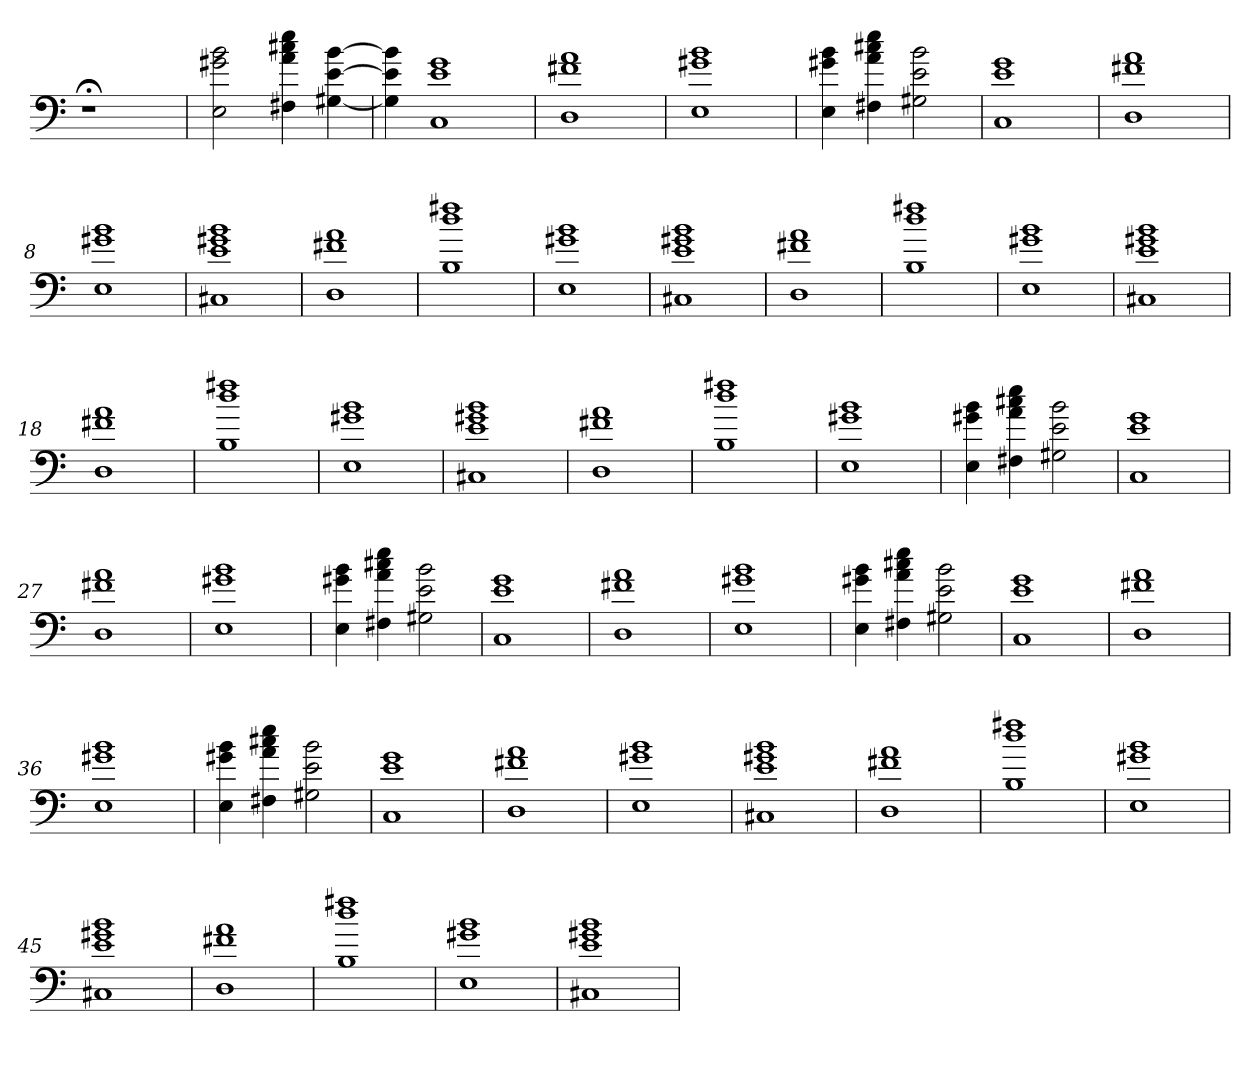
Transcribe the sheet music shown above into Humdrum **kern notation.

**kern
*part1
*staff1
=
1r;<
=1
2E 2g#X 2b
4F#X 4a 4cc#X 4ee
[4G#X [4e [4b
=2
4G#] 4e] 4b]
1C 1e 1g
=3
1D 1f#X 1a
=4
1E 1g#X 1b
=5
4E 4g#X 4b
4F#X 4a 4cc#X 4ee
2G#X 2e 2b
=6
1C 1e 1g
=7
1D 1f#X 1a
=8
1E 1g#X 1b
=9
1C#X 1e 1g#X 1b
=10
1D 1f#X 1a
=11
1B 1dd 1ff#X
=12
1E 1g#X 1b
=13
1C#X 1e 1g#X 1b
=14
1D 1f#X 1a
=15
1B 1dd 1ff#X
=16
1E 1g#X 1b
=17
1C#X 1e 1g#X 1b
=18
1D 1f#X 1a
=19
1B 1dd 1ff#X
=20
1E 1g#X 1b
=21
1C#X 1e 1g#X 1b
=22
1D 1f#X 1a
=23
1B 1dd 1ff#X
=24
1E 1g#X 1b
=25
4E 4g#X 4b
4F#X 4a 4cc#X 4ee
2G#X 2e 2b
=26
1C 1e 1g
=27
1D 1f#X 1a
=28
1E 1g#X 1b
=29
4E 4g#X 4b
4F#X 4a 4cc#X 4ee
2G#X 2e 2b
=30
1C 1e 1g
=31
1D 1f#X 1a
=32
1E 1g#X 1b
=33
4E 4g#X 4b
4F#X 4a 4cc#X 4ee
2G#X 2e 2b
=34
1C 1e 1g
=35
1D 1f#X 1a
=36
1E 1g#X 1b
=37
4E 4g#X 4b
4F#X 4a 4cc#X 4ee
2G#X 2e 2b
=38
1C 1e 1g
=39
1D 1f#X 1a
=40
1E 1g#X 1b
=41
1C#X 1e 1g#X 1b
=42
1D 1f#X 1a
=43
1B 1dd 1ff#X
=44
1E 1g#X 1b
=45
1C#X 1e 1g#X 1b
=46
1D 1f#X 1a
=47
1B 1dd 1ff#X
=48
1E 1g#X 1b
=49
1C#X 1e 1g#X 1b
=
*-
